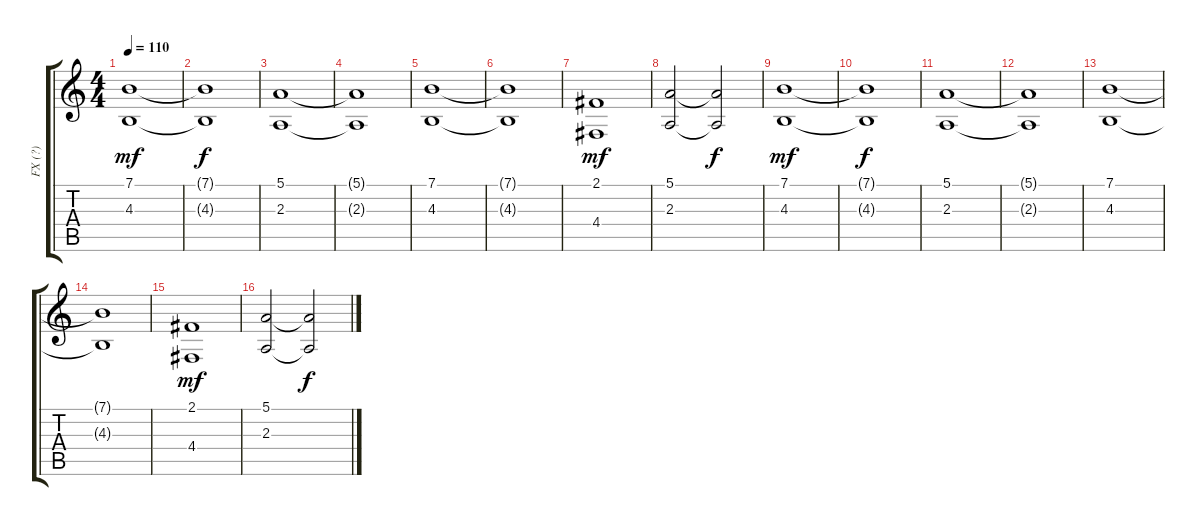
\track ("FX (?)" "FX (?)") {instrument viola}
\staff {score tabs}
\tuning (E4 B3 G3 D3 A2 E2) {hide}
\ts (4 4)
\tempo 110
\clef g2
\ks c
(7.1 4.3).1{dy mf volume 9} |
(7.1{t} 4.3{t}).1{dy f} |
(5.1 2.3).1 |
(5.1{t} 2.3{t}).1 |
(7.1 4.3).1 |
(7.1{t} 4.3{t}).1 |
(2.1 4.4).1{dy mf} |
(5.1 2.3).2 (5.1{t} 2.3{t}).2{dy f} |
(7.1 4.3).1{dy mf} |
(7.1{t} 4.3{t}).1{dy f} |
(5.1 2.3).1 |
(5.1{t} 2.3{t}).1 |
(7.1 4.3).1 |
(7.1{t} 4.3{t}).1 |
(2.1 4.4).1{dy mf} |
(5.1 2.3).2 (5.1{t} 2.3{t}).2{dy f}
